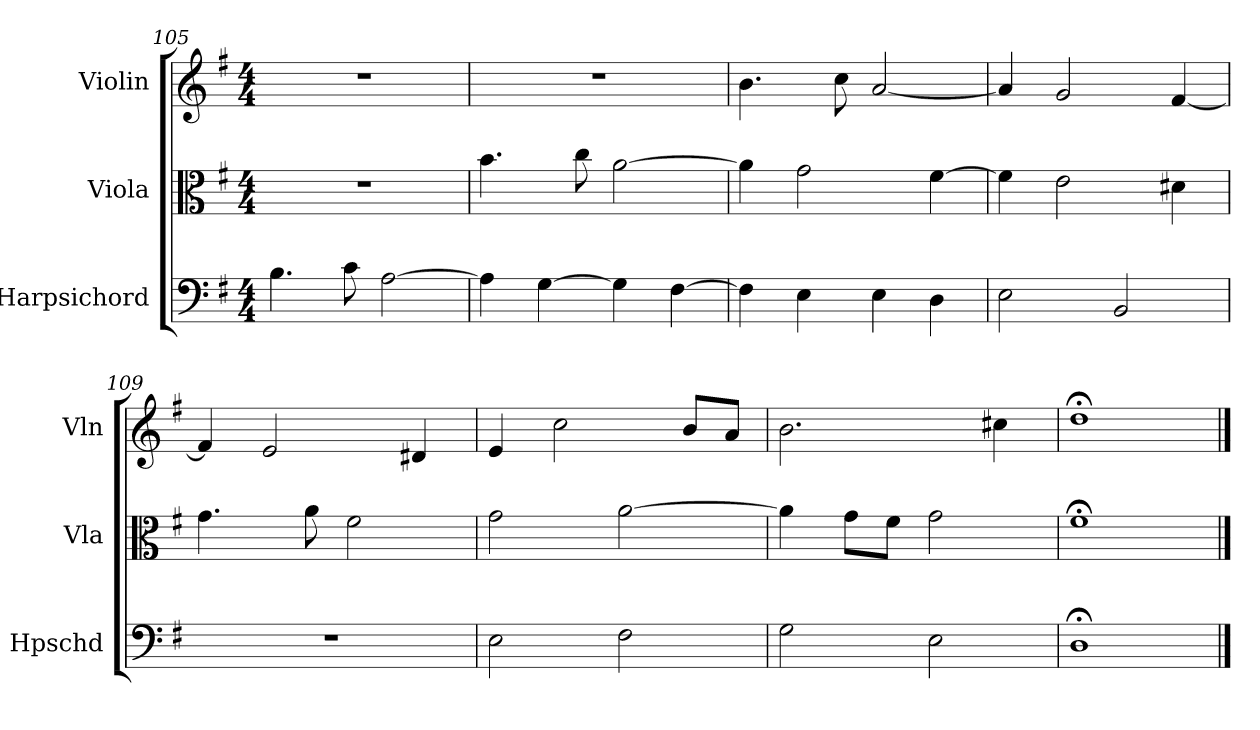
**kern	**kern	**kern
*part3	*part2	*part1
*staff3	*staff2	*staff1
*I"Harpsichord	*I"Viola	*I"Violin
*I'Hpschd	*I'Vla	*I'Vln
*clefF4	*clefC3	*clefG2
*k[f#]	*k[f#]	*k[f#]
*M4/4	*M4/4	*M4/4
*MM40	*MM40	*MM40
=105	=105	=105
4.B\	1r	1r
8c\	.	.
[2A\	.	.
=106	=106	=106
4A\]	4.b\	1r
[4G\	.	.
.	8cc\	.
4G\]	[2a\	.
[4F#\	.	.
=107	=107	=107
4F#\]	4a\]	4.b\
4E\	2g\	.
.	.	8cc\
4E\	.	[2a/
4D\	[4f#\	.
=108	=108	=108
2E\	4f#\]	4a/]
.	2e\	2g/
2BB/	.	.
.	4d#X\	[4f#/
=109	=109	=109
1r	4.g\	4f#/]
.	.	2e/
.	8a\	.
.	2f#\	.
.	.	4d#X/
=110	=110	=110
2E\	2g\	4e/
.	.	2cc\
2F#\	[2a\	.
.	.	8b/L
.	.	8a/J
=111	=111	=111
2G\	4a\]	2.b\
.	8g\L	.
.	8f#\J	.
2E\	2g\	.
.	.	4cc#X\
=112	=112	=112
1D;<	1f#;<	1dd;<
==	==	==
*-	*-	*-
